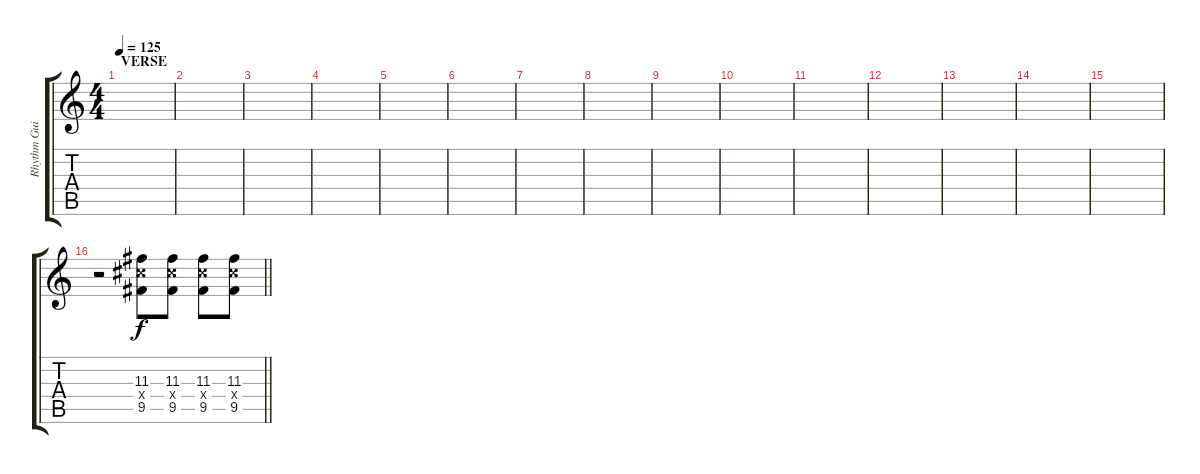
\track ("Rhythm Guitar" "Rhythm Gui") {instrument distortionguitar}
\staff {score tabs}
\tuning (E4 B3 G3 D3 A2 D2) {hide}
\ts (4 4)
\section ("" "VERSE")
\tempo 125
\clef g2
\ks c
|
|
|
|
|
|
|
|
|
|
|
|
|
|
|
\barLineRight lightlight
r.2 (11.3 11.4{x} 9.5).8 (11.3 11.4{x} 9.5).8 (11.3 11.4{x} 9.5).8 (11.3 11.4{x} 9.5).8
